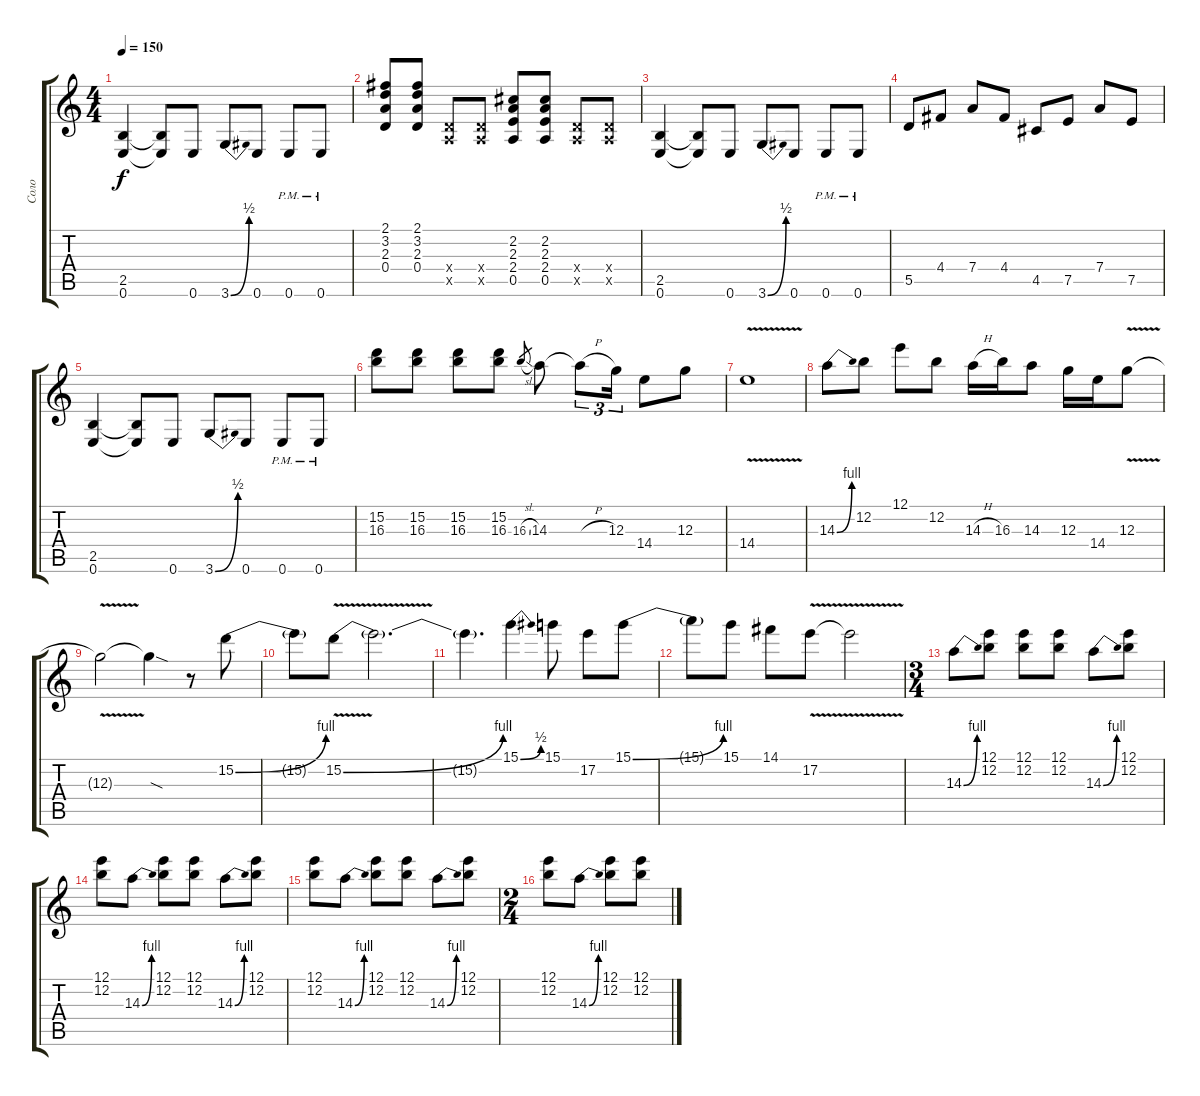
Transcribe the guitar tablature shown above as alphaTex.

\track ("Соло" "Соло") {instrument distortionguitar}
\staff {score tabs}
\tuning (E4 B3 G3 D3 A2 E2) {hide}
\ts (4 4)
\tempo 150
\clef g2
\ks c
(2.5 0.6).4{dy f} (2.5{t} 0.6{t}).8 0.6.8 3.6{be (bend 0 0 60 2)}.8 0.6.8 0.6{pm}.8 0.6{pm}.8 |
(2.1 3.2 2.3 0.4).8 (2.1 3.2 2.3 0.4).8 (0.4{x} 0.5{x}).8 (0.4{x} 0.5{x}).8 (2.2 2.3 2.4 0.5).8 (2.2 2.3 2.4 0.5).8 (0.4{x} 0.5{x}).8 (0.4{x} 0.5{x}).8 |
(2.5 0.6).4 (2.5{t} 0.6{t}).8 0.6.8 3.6{be (bend 0 0 60 2)}.8 0.6.8 0.6{pm}.8 0.6{pm}.8 |
5.5.8 4.4.8 7.4.8 4.4.8 4.5.8 7.5.8 7.4.8 7.5.8 |
(2.5 0.6).4 (2.5{t} 0.6{t}).8 0.6.8 3.6{be (bend 0 0 60 2)}.8 0.6.8 0.6{pm}.8 0.6{pm}.8 |
(15.2 16.3).8 (15.2 16.3).8 (15.2 16.3).8 (15.2 16.3).8 16.3{sl}.8{gr} 14.3.8 14.3{h t}.8{tu (3 2)} 12.3.16{tu (3 2)} 14.4.8 12.3.8 |
14.4{v}.1 |
14.3{be (bend 0 0 60 4)}.8 12.2.8 12.1.8 12.2.8 14.3{h}.16 16.3.16 14.3.8 12.3.16 14.4.16 12.3{v}.8 |
12.3{t}.2 12.3{sod t}.4 r.8 15.2{be (bend 0 0 60 4)}.8 |
15.2{t}.8 15.2{be (bend 0 0 60 4) v}.8 15.2{t}.2{d} |
15.2{t}.4{d} 15.1{be (bend 0 0 60 2)}.4 15.1.8 17.2.8 15.1{be (bend 0 0 60 4)}.8 |
15.1{t}.8 15.1.8 14.1.8 17.2{v}.8 17.2{t}.2 |
\ts (3 4)
14.3{be (bend 0 0 60 4)}.8 (12.1 12.2).8 (12.1 12.2).8 (12.1 12.2).8 14.3{be (bend 0 0 60 4)}.8 (12.1 12.2).8 |
(12.1 12.2).8 14.3{be (bend 0 0 60 4)}.8 (12.1 12.2).8 (12.1 12.2).8 14.3{be (bend 0 0 60 4)}.8 (12.1 12.2).8 |
(12.1 12.2).8 14.3{be (bend 0 0 60 4)}.8 (12.1 12.2).8 (12.1 12.2).8 14.3{be (bend 0 0 60 4)}.8 (12.1 12.2).8 |
\ts (2 4)
(12.1 12.2).8 14.3{be (bend 0 0 60 4)}.8 (12.1 12.2).8 (12.1 12.2).8
